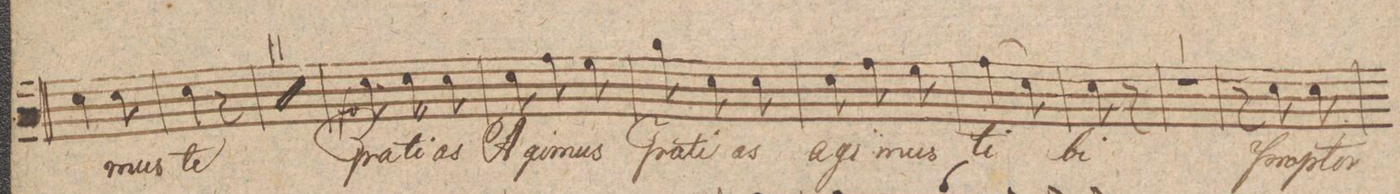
**kern	**text	**dynam
*I"Tenore	*	*
*clefC4	*	*
*k[f#c#g#d#]	*	*
*M3/8	*	*
4B\	.	.
8B\	-mus	.
=38	=38	=38
4B\	te	.
8r	.	.
=39	=39	=39
4.r	.	.
=40	=40	=40
4.r	.	.
=41	=41	=41
4.r	.	.
=42	=42	=42
4.r	.	.
=43	=43	=43
4.r	.	.
=44	=44	=44
4.r	.	.
=45	=45	=45
4.r	.	.
=46	=46	=46
4.r	.	.
=47	=47	=47
4.r	.	.
=48	=48	=48
4.r	.	.
=49	=49	=49
4.r	.	.
=50	=50	=50
8.B\	Gra-	f
16B\K	-ti-	.
8B\	-as	.
=51	=51	=51
8B\	A-	.
8e\	-gi-	.
8d#\	-mus	.
=52	=52	=52
8f#\	Gra-	.
8B\	-ti-	.
8B\	-as	.
=53	=53	=53
8B\	a-	.
8e\	-gi-	.
8d#\	-mus	.
=54	=54	=54
(4e\	ti-	.
8B\)	.	.
=55	=55	=55
4B\	-bi	.
8r	.	.
=56	=56	=56
4.r	.	.
=57	=57	=57
8r	.	.
8B\	pro-	.
8B\	-pter	.
=58	=58	=58
*-	*-	*-
